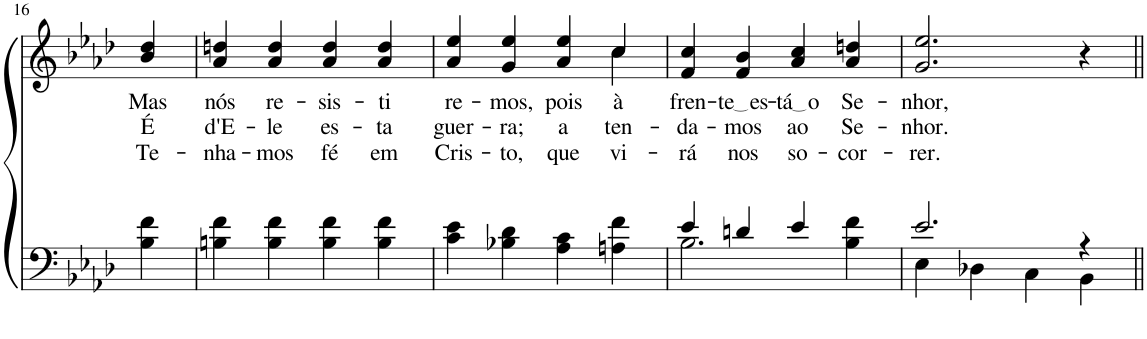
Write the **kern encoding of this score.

**kern	**kern	**text	**text	**text
*part2	*part1	*part1	*part1	*part1
*staff2	*staff1	*staff1	*staff1	*staff1
*I"Parte III e IV	*I"Parte I e II	*	*	*
!!LO:PB:g=z
*clefF4	*clefG2	*	*	*
*Trd2c3	*Trd2c3	*	*	*
*k[b-e-a-d-]	*k[b-e-a-d-]	*	*	*
*M4/4	*M4/4	*	*	*
=16	=16	=16	=16	=16
!	!	!LO:LY:b	!LO:LY:b	!LO:LY:b
4B-\ 4f\	4b-/ 4dd-/	Mas	É	Te-
=17	=17	=17	=17	=17
!	!	!LO:LY:b	!LO:LY:b	!LO:LY:b
4Bn\ 4f\	4a-/ 4ddn/	nós	d'E-	-nha-
!	!	!LO:LY:b	!LO:LY:b	!LO:LY:b
4B\ 4f\	4a-/ 4dd/	re-	-le	-mos
!	!	!LO:LY:b	!LO:LY:b	!LO:LY:b
4B\ 4f\	4a-/ 4dd/	-sis-	es-	fé
!	!	!LO:LY:b	!LO:LY:b	!LO:LY:b
4B\ 4f\	4a-/ 4dd/	-ti-	-ta	em
=18	=18	=18	=18	=18
*	*^	*	*	*
!	!	!	!LO:LY:b	!LO:LY:b	!LO:LY:b
4c\ 4e-\	2.ryy	4a-/ 4ee-/	-re-	guer-	Cris-
!	!	!	!LO:LY:b	!LO:LY:b	!LO:LY:b
4B-X\ 4d-\	.	4g/ 4ee-/	-mos,	-ra;	-to,
!	!	!	!LO:LY:b	!LO:LY:b	!LO:LY:b
4A-\ 4c\	.	4a-/ 4ee-/	pois	a-	que
!	!	!	!LO:LY:b	!LO:LY:b	!LO:LY:b
4An\ 4f\	4cc\	4cc/	à	-ten-	vi-
=19	=19	=19	=19	=19	=19
*^	*	*	*	*	*
!	!	!	!	!LO:LY:b	!LO:LY:b	!LO:LY:b
*	*	*v	*v	*	*	*
4e-/	2.B-\	4f/ 4cc/	fren-	-da-	-rá
!	!	!	!LO:LY:b	!LO:LY:b	!LO:LY:b
4dn/	.	4f/ 4b-/	te es	-mos	nos
!	!	!	!LO:LY:b	!LO:LY:b	!LO:LY:b
4e-/	.	4a-/ 4cc/	tá o	ao	so-
!	!	!	!LO:LY:b	!LO:LY:b	!LO:LY:b
4ryy	4B-\ 4f\	4a-/ 4ddn/	Se-	Se-	-cor-
=20	=20	=20	=20	=20	=20
!	!	!	!LO:LY:b	!LO:LY:b	!LO:LY:b
2.e-/	4E-\	2.g/ 2.ee-/	-nhor,	-nhor.	-rer.
.	4D-X\	.	.	.	.
.	4C\	.	.	.	.
4r	4BB-\	4r	.	.	.
*v	*v	*	*	*	*
=||	=||	=||	=||	=||
*-	*-	*-	*-	*-
